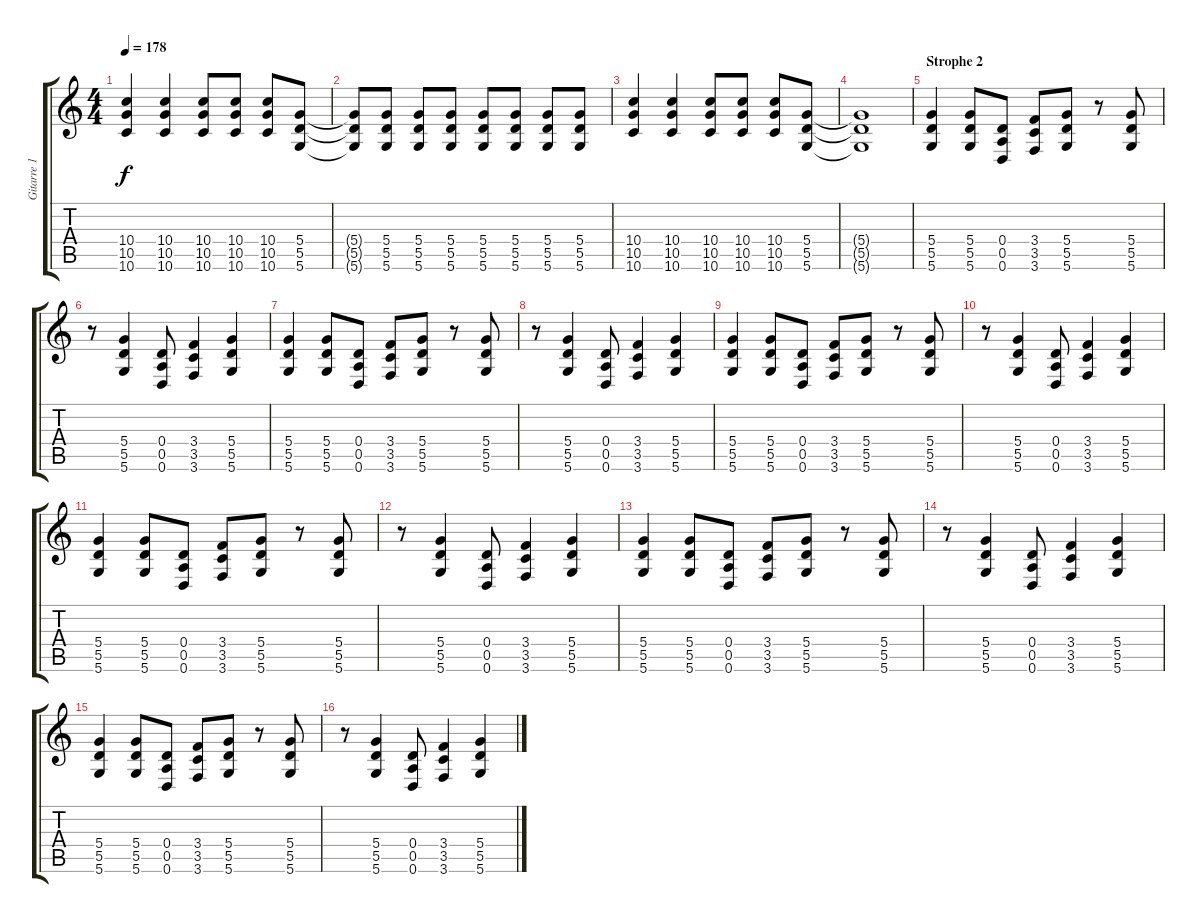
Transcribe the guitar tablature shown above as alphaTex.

\track ("Gitarre 1" "Gitarre 1") {instrument distortionguitar}
\staff {score tabs}
\tuning (E4 B3 G3 D3 A2 D2) {hide}
\ts (4 4)
\tempo 178
\clef g2
\ks c
(10.4 10.5 10.6).4{dy f} (10.4 10.5 10.6).4 (10.4 10.5 10.6).8 (10.4 10.5 10.6).8 (10.4 10.5 10.6).8 (5.4 5.5 5.6).8 |
(5.4{t} 5.5{t} 5.6{t}).8 (5.4 5.5 5.6).8 (5.4 5.5 5.6).8 (5.4 5.5 5.6).8 (5.4 5.5 5.6).8 (5.4 5.5 5.6).8 (5.4 5.5 5.6).8 (5.4 5.5 5.6).8 |
(10.4 10.5 10.6).4 (10.4 10.5 10.6).4 (10.4 10.5 10.6).8 (10.4 10.5 10.6).8 (10.4 10.5 10.6).8 (5.4 5.5 5.6).8 |
(5.4{t} 5.5{t} 5.6{t}).1 |
\section ("" "Strophe 2")
(5.4 5.5 5.6).4 (5.4 5.5 5.6).8 (0.4 0.5 0.6).8 (3.4 3.5 3.6).8 (5.4 5.5 5.6).8 r.8 (5.4 5.5 5.6).8 |
r.8 (5.4 5.5 5.6).4 (0.4 0.5 0.6).8 (3.4 3.5 3.6).4 (5.4 5.5 5.6).4 |
(5.4 5.5 5.6).4 (5.4 5.5 5.6).8 (0.4 0.5 0.6).8 (3.4 3.5 3.6).8 (5.4 5.5 5.6).8 r.8 (5.4 5.5 5.6).8 |
r.8 (5.4 5.5 5.6).4 (0.4 0.5 0.6).8 (3.4 3.5 3.6).4 (5.4 5.5 5.6).4 |
(5.4 5.5 5.6).4 (5.4 5.5 5.6).8 (0.4 0.5 0.6).8 (3.4 3.5 3.6).8 (5.4 5.5 5.6).8 r.8 (5.4 5.5 5.6).8 |
r.8 (5.4 5.5 5.6).4 (0.4 0.5 0.6).8 (3.4 3.5 3.6).4 (5.4 5.5 5.6).4 |
(5.4 5.5 5.6).4 (5.4 5.5 5.6).8 (0.4 0.5 0.6).8 (3.4 3.5 3.6).8 (5.4 5.5 5.6).8 r.8 (5.4 5.5 5.6).8 |
r.8 (5.4 5.5 5.6).4 (0.4 0.5 0.6).8 (3.4 3.5 3.6).4 (5.4 5.5 5.6).4 |
(5.4 5.5 5.6).4 (5.4 5.5 5.6).8 (0.4 0.5 0.6).8 (3.4 3.5 3.6).8 (5.4 5.5 5.6).8 r.8 (5.4 5.5 5.6).8 |
r.8 (5.4 5.5 5.6).4 (0.4 0.5 0.6).8 (3.4 3.5 3.6).4 (5.4 5.5 5.6).4 |
(5.4 5.5 5.6).4 (5.4 5.5 5.6).8 (0.4 0.5 0.6).8 (3.4 3.5 3.6).8 (5.4 5.5 5.6).8 r.8 (5.4 5.5 5.6).8 |
r.8 (5.4 5.5 5.6).4 (0.4 0.5 0.6).8 (3.4 3.5 3.6).4 (5.4 5.5 5.6).4
